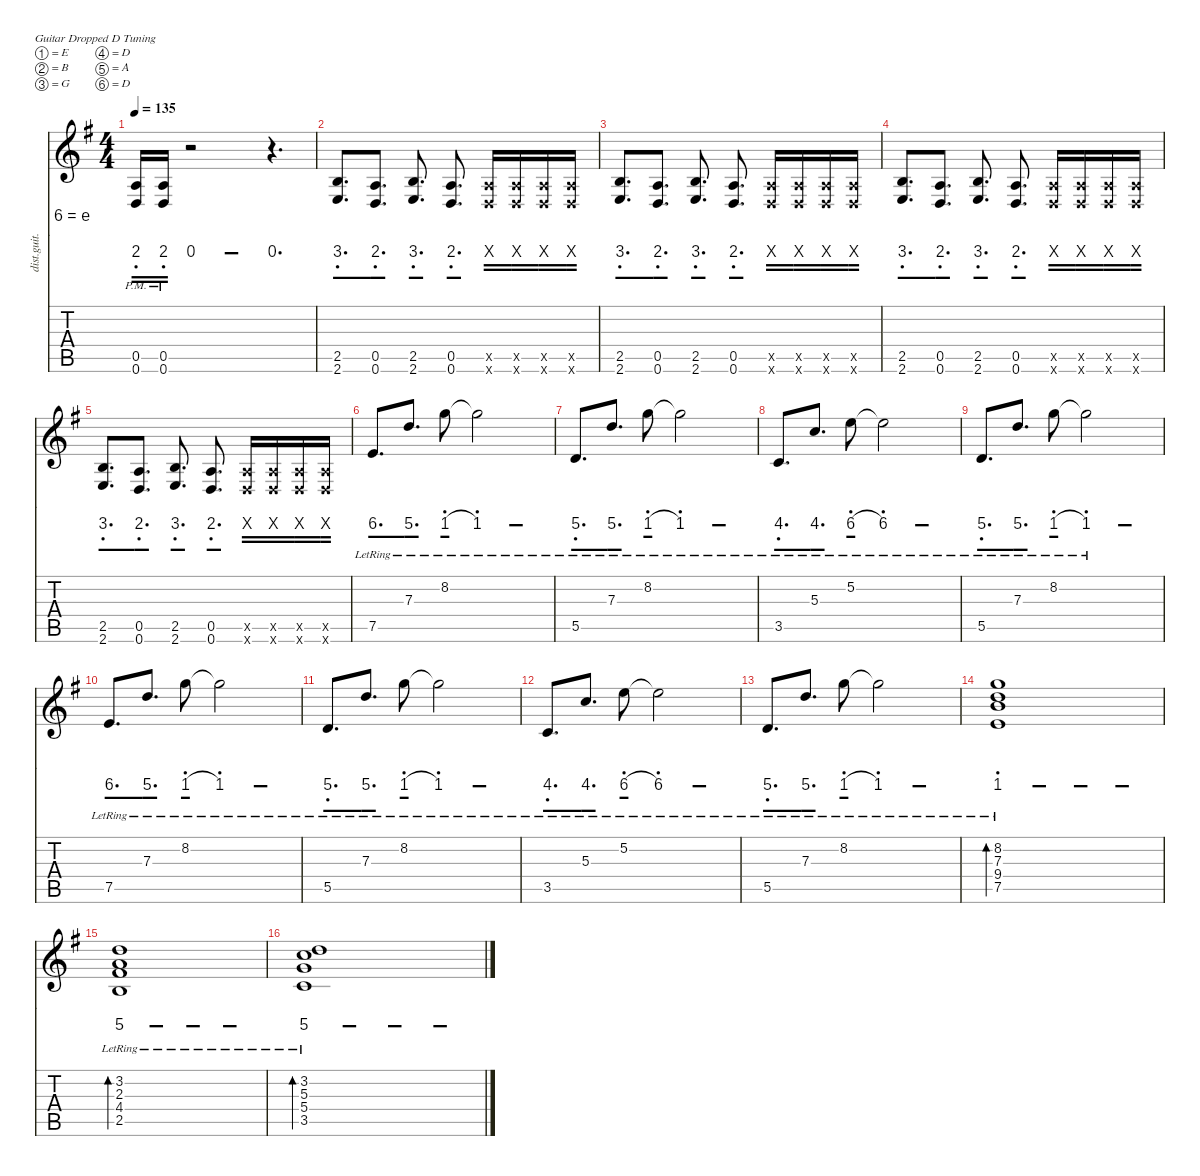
\defaultSystemsLayout 4
\hideDynamics
\bracketExtendMode nobrackets
\track ("Rhythm" "dist.guit.") {instrument distortionguitar}
\staff {score tabs numbered}
\tuning (E4 B3 G3 D3 A2 D2)
\ts (4 4)
\tempo 135
\clef g2
\ks eminor
(0.5{acc forcenatural} 0.6{pm acc forcenatural}).16{dy mf beam Up} (0.5{pm acc forcenatural} 0.6{pm acc forcenatural}).16{beam Up} r.2{beam Down} r.4{d beam Down} |
(2.5{acc forcenatural} 2.6{acc forcenatural}).8{d beam Up} (0.5{acc forcenatural} 0.6{acc forcenatural}).8{d beam Up} (2.5{acc forcenatural} 2.6{acc forcenatural}).8{d beam Up} (0.5{acc forcenatural} 0.6{acc forcenatural}).8{d beam Up} (0.5{x acc forcenatural} 0.6{x acc forcenatural}).16{beam Up} (0.5{x acc forcenatural} 0.6{x acc forcenatural}).16{beam Up} (0.5{x acc forcenatural} 0.6{x acc forcenatural}).16{beam Up} (0.5{x acc forcenatural} 0.6{x acc forcenatural}).16{beam Up} |
(2.5{acc forcenatural} 2.6{acc forcenatural}).8{d beam Up} (0.5{acc forcenatural} 0.6{acc forcenatural}).8{d beam Up} (2.5{acc forcenatural} 2.6{acc forcenatural}).8{d beam Up} (0.5{acc forcenatural} 0.6{acc forcenatural}).8{d beam Up} (0.5{x acc forcenatural} 0.6{x acc forcenatural}).16{beam Up} (0.5{x acc forcenatural} 0.6{x acc forcenatural}).16{beam Up} (0.5{x acc forcenatural} 0.6{x acc forcenatural}).16{beam Up} (0.5{x acc forcenatural} 0.6{x acc forcenatural}).16{beam Up} |
(2.5{acc forcenatural} 2.6{acc forcenatural}).8{d beam Up} (0.5{acc forcenatural} 0.6{acc forcenatural}).8{d beam Up} (2.5{acc forcenatural} 2.6{acc forcenatural}).8{d beam Up} (0.5{acc forcenatural} 0.6{acc forcenatural}).8{d beam Up} (0.5{x acc forcenatural} 0.6{x acc forcenatural}).16{beam Up} (0.5{x acc forcenatural} 0.6{x acc forcenatural}).16{beam Up} (0.5{x acc forcenatural} 0.6{x acc forcenatural}).16{beam Up} (0.5{x acc forcenatural} 0.6{x acc forcenatural}).16{beam Up} |
(2.5{acc forcenatural} 2.6{acc forcenatural}).8{d beam Up} (0.5{acc forcenatural} 0.6{acc forcenatural}).8{d beam Up} (2.5{acc forcenatural} 2.6{acc forcenatural}).8{d beam Up} (0.5{acc forcenatural} 0.6{acc forcenatural}).8{d beam Up} (0.5{x acc forcenatural} 0.6{x acc forcenatural}).16{beam Up} (0.5{x acc forcenatural} 0.6{x acc forcenatural}).16{beam Up} (0.5{x acc forcenatural} 0.6{x acc forcenatural}).16{beam Up} (0.5{x acc forcenatural} 0.6{x acc forcenatural}).16{beam Up} |
7.5{lr acc forcenatural}.8{d dy f beam Up} 7.3{lr acc forcenatural}.8{d dy mf beam Up} 8.2{lr acc forcenatural}.8{beam Down} 8.2{lr t acc forcenatural}.2{beam Down} |
5.5{lr acc forcenatural}.8{d dy f beam Up} 7.3{lr acc forcenatural}.8{d dy mf beam Up} 8.2{lr acc forcenatural}.8{beam Down} 8.2{lr t acc forcenatural}.2{beam Down} |
3.5{lr acc forcenatural}.8{d dy f beam Up} 5.3{lr acc forcenatural}.8{d beam Up} 5.2{lr acc forcenatural}.8{dy mf beam Down} 5.2{lr t acc forcenatural}.2{beam Down} |
5.5{lr acc forcenatural}.8{d dy f beam Up} 7.3{lr acc forcenatural}.8{d dy mf beam Up} 8.2{lr acc forcenatural}.8{beam Down} 8.2{lr t acc forcenatural}.2{beam Down} |
7.5{lr acc forcenatural}.8{d dy f beam Up} 7.3{lr acc forcenatural}.8{d dy mf beam Up} 8.2{lr acc forcenatural}.8{beam Down} 8.2{lr t acc forcenatural}.2{beam Down} |
5.5{lr acc forcenatural}.8{d dy f beam Up} 7.3{lr acc forcenatural}.8{d dy mf beam Up} 8.2{lr acc forcenatural}.8{beam Down} 8.2{lr t acc forcenatural}.2{beam Down} |
3.5{lr acc forcenatural}.8{d dy f beam Up} 5.3{lr acc forcenatural}.8{d beam Up} 5.2{lr acc forcenatural}.8{dy mf beam Down} 5.2{lr t acc forcenatural}.2{beam Down} |
5.5{lr acc forcenatural}.8{d dy f beam Up} 7.3{lr acc forcenatural}.8{d dy mf beam Up} 8.2{lr acc forcenatural}.8{beam Down} 8.2{lr t acc forcenatural}.2{beam Down} |
(8.2{lr acc forcenatural} 7.3{lr acc forcenatural} 9.4{lr acc forcenatural} 7.5{lr acc forcenatural}).1{bd 480 dy f beam Down} |
(3.2{lr acc forcenatural} 2.3{lr acc forcenatural} 4.4{lr acc #} 2.5{lr acc forcenatural}).1{bd 480 beam Up} |
(3.2{lr acc forcenatural} 5.3{lr acc forcenatural} 5.4{lr acc forcenatural} 3.5{lr acc forcenatural}).1{bd 480 beam Up}
